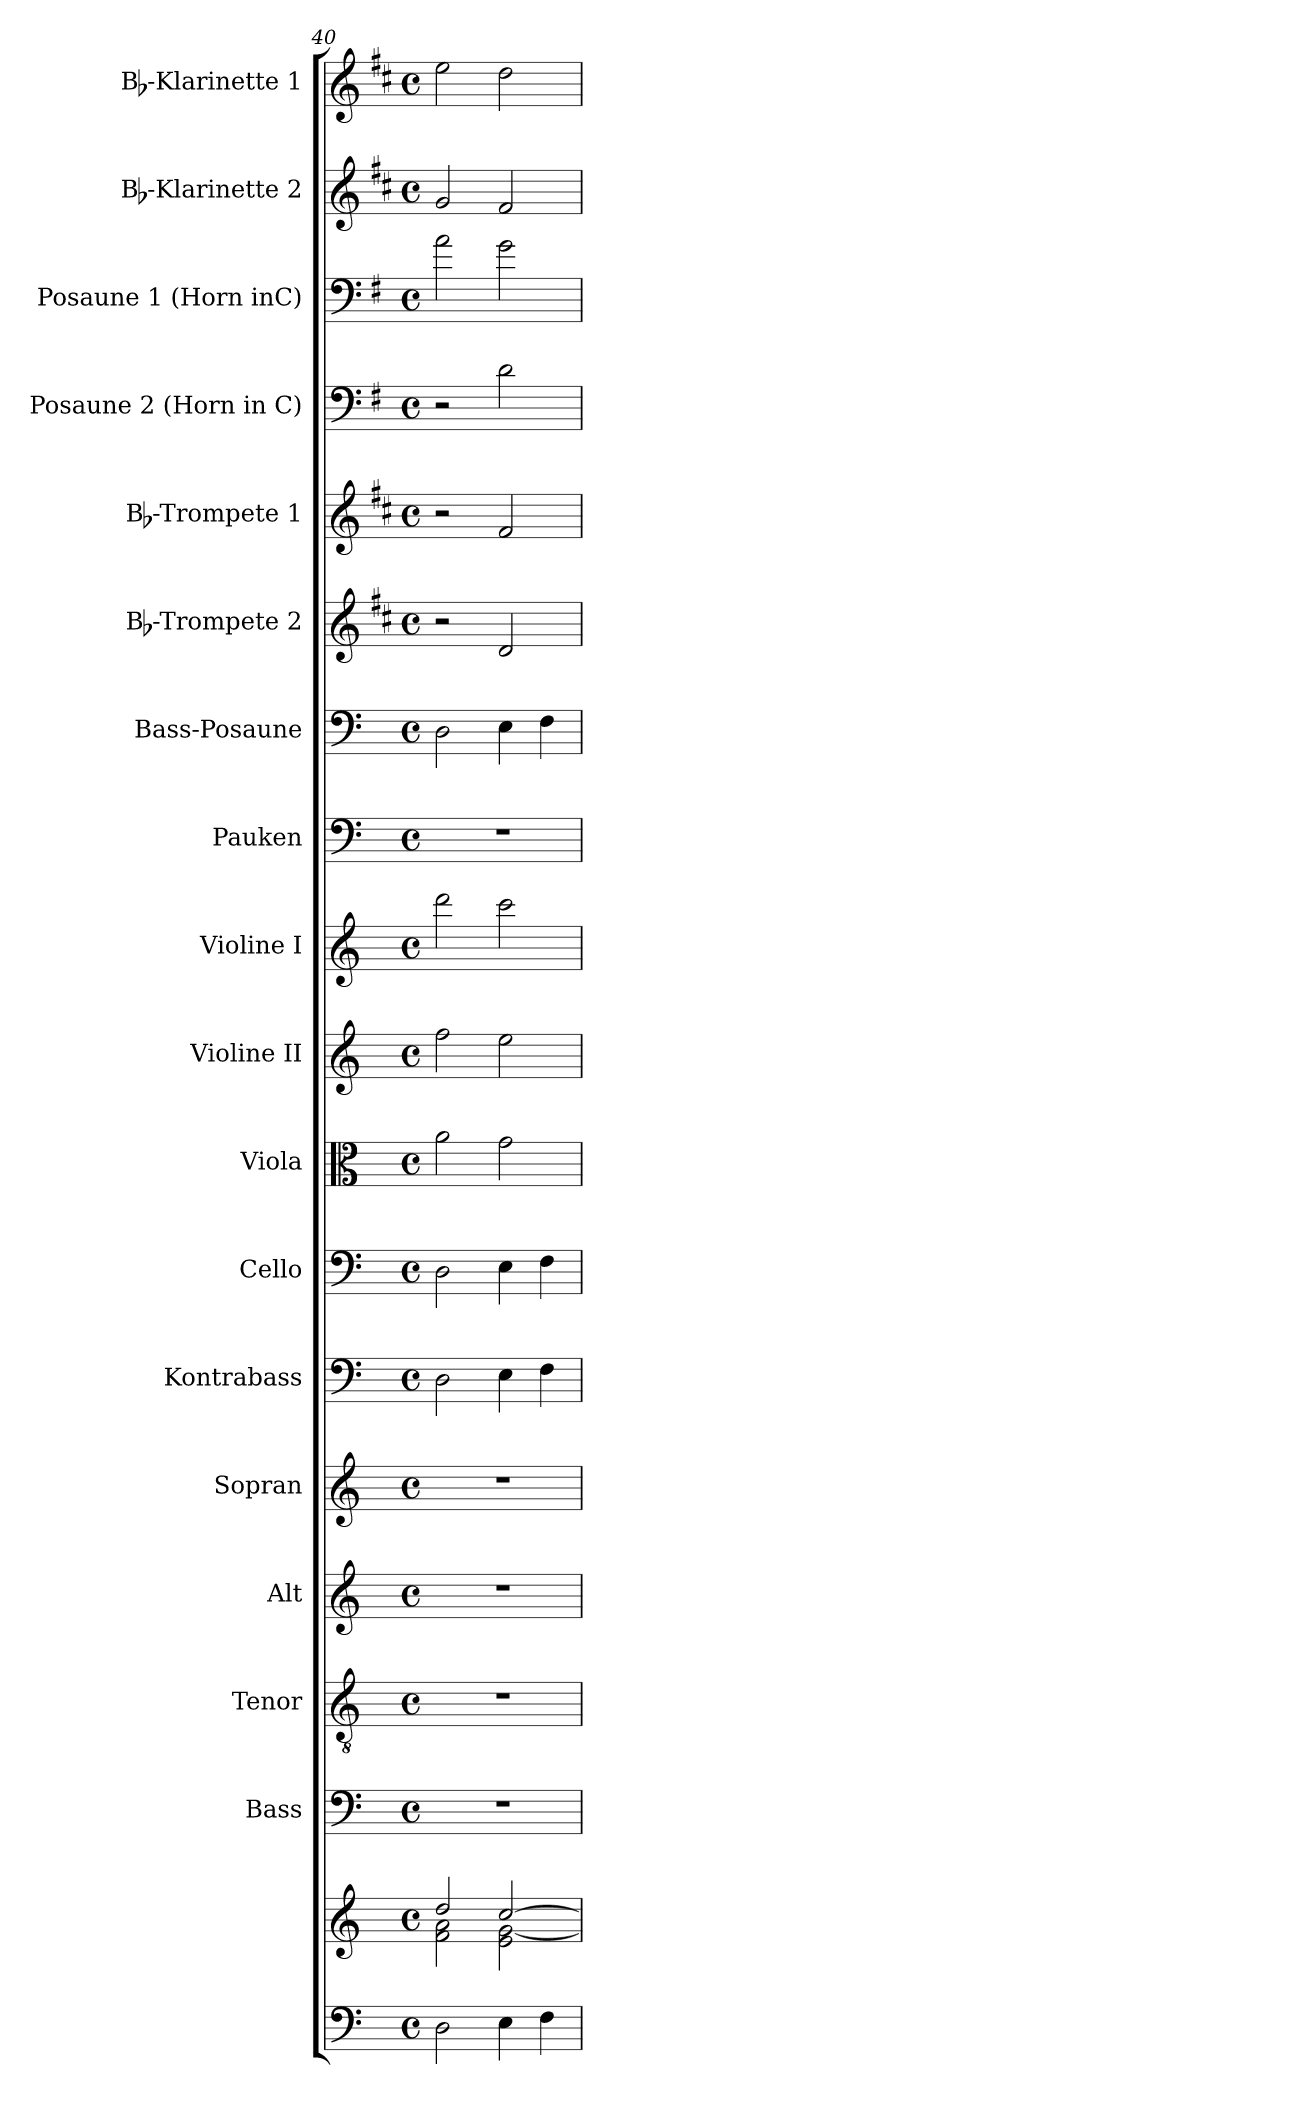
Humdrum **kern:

**kern	**kern	**kern	**kern	**kern	**kern	**kern	**kern	**kern	**kern	**kern	**kern	**kern	**kern	**kern	**kern	**kern	**kern	**kern
*part18	*part18	*part17	*part16	*part15	*part14	*part13	*part12	*part11	*part10	*part9	*part8	*part7	*part6	*part5	*part4	*part3	*part2	*part1
*staff19	*staff18	*staff17	*staff16	*staff15	*staff14	*staff13	*staff12	*staff11	*staff10	*staff9	*staff8	*staff7	*staff6	*staff5	*staff4	*staff3	*staff2	*staff1
*	*	*I"Bass	*I"Tenor	*I"Alt	*I"Sopran	*I"Kontrabass	*I"Cello	*I"Viola	*I"Violine II	*I"Violine I	*I"Pauken	*I"Bass-Posaune	*I"Bb-Trompete 2	*I"Bb-Trompete 1	*I"Posaune 2 (Horn in C)	*I"Posaune 1 (Horn inC)	*I"Bb-Klarinette 2	*I"Bb-Klarinette 1
*	*	*I'B.	*I'T.	*I'A.	*I'S.	*I'Kb.	*	*I'Vla.	*I'Vl. II	*I'Vl. I	*I'Pk.	*I'B-Pos.	*I'Bb Trp. 2	*I'Bb Trp. 1	*I'Pos. 2	*I'Pos. 1	*I'Bb Kl. 2	*I'Bb Kl. 1
*clefF4	*clefG2	*clefF4	*clefGv2	*clefG2	*clefG2	*clefF4	*clefF4	*clefC3	*clefG2	*clefG2	*clefF4	*clefF4	*clefG2	*clefG2	*clefF4	*clefF4	*clefG2	*clefG2
*	*	*	*	*	*	*ITrd7c12	*	*	*	*	*	*	*ITrd1c2	*ITrd1c2	*ITrd4c7	*ITrd4c7	*ITrd1c2	*ITrd1c2
*k[]	*k[]	*k[]	*k[]	*k[]	*k[]	*k[]	*k[]	*k[]	*k[]	*k[]	*k[]	*k[]	*k[]	*k[]	*k[]	*k[]	*k[]	*k[]
*C:	*C:	*C:	*C:	*C:	*C:	*C:	*C:	*C:	*C:	*C:	*C:	*C:	*C:	*C:	*C:	*C:	*C:	*C:
*M4/4	*M4/4	*M4/4	*M4/4	*M4/4	*M4/4	*M4/4	*M4/4	*M4/4	*M4/4	*M4/4	*M4/4	*M4/4	*M4/4	*M4/4	*M4/4	*M4/4	*M4/4	*M4/4
*met(c)	*met(c)	*met(c)	*met(c)	*met(c)	*met(c)	*met(c)	*met(c)	*met(c)	*met(c)	*met(c)	*met(c)	*met(c)	*met(c)	*met(c)	*met(c)	*met(c)	*met(c)	*met(c)
=40	=40	=40	=40	=40	=40	=40	=40	=40	=40	=40	=40	=40	=40	=40	=40	=40	=40	=40
*	*^	*	*	*	*	*	*	*	*	*	*	*	*	*	*	*	*	*
2D\	2dd/	2f\ 2a\	1r	1r	1r	1r	2DD\	2D\	2a\	2ff\	2ddd\	1r	2D\	2r	2r	2r	2d\	2f/	2dd\
4E\	[>2cc/	2e\ [<2g\	.	.	.	.	4EE\	4E\	2g\	2ee\	2ccc\	.	4E\	2c/	2e/	2G\	2c\	2e/	2cc\
4F\	.	.	.	.	.	.	4FF\	4F\	.	.	.	.	4F\	.	.	.	.	.	.
*	*v	*v	*	*	*	*	*	*	*	*	*	*	*	*	*	*	*	*	*
=	=	=	=	=	=	=	=	=	=	=	=	=	=	=	=	=	=	=
*-	*-	*-	*-	*-	*-	*-	*-	*-	*-	*-	*-	*-	*-	*-	*-	*-	*-	*-
